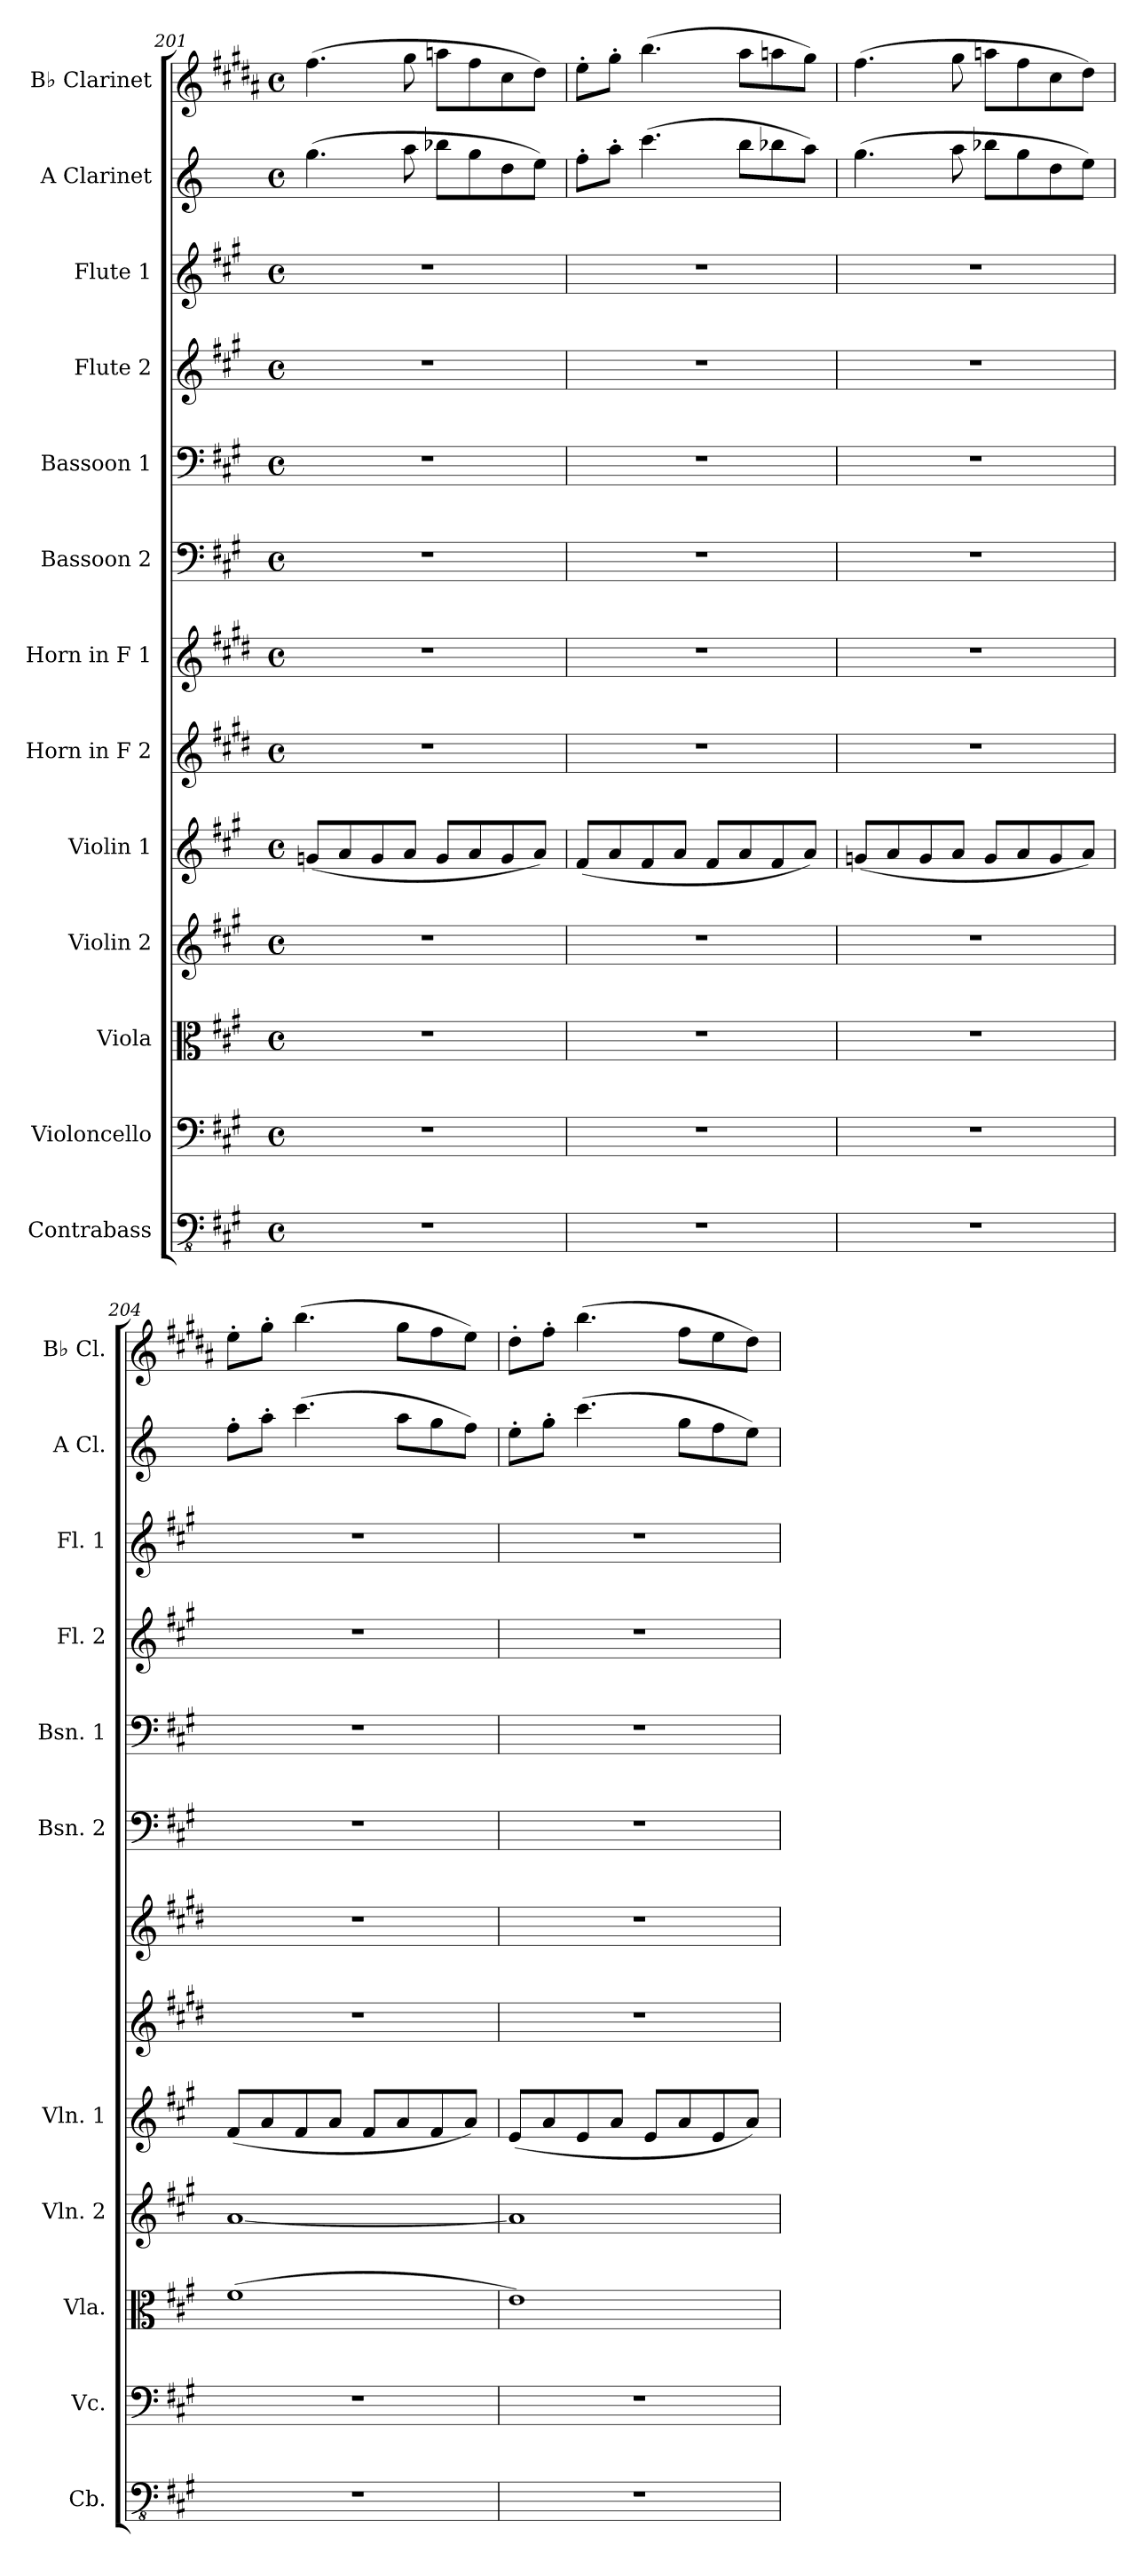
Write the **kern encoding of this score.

**kern	**kern	**kern	**kern	**kern	**kern	**kern	**kern	**kern	**kern	**kern	**kern	**kern
*part13	*part12	*part11	*part10	*part9	*part8	*part7	*part6	*part5	*part4	*part3	*part2	*part1
*staff13	*staff12	*staff11	*staff10	*staff9	*staff8	*staff7	*staff6	*staff5	*staff4	*staff3	*staff2	*staff1
*I"Contrabass	*I"Violoncello	*I"Viola	*I"Violin 2	*I"Violin 1	*I"Horn in F 2	*I"Horn in F 1	*I"Bassoon 2	*I"Bassoon 1	*I"Flute 2	*I"Flute 1	*I"A Clarinet	*I"B♭ Clarinet
*I'Cb.	*I'Vc.	*I'Vla.	*I'Vln. 2	*I'Vln. 1	*	*	*I'Bsn. 2	*I'Bsn. 1	*I'Fl. 2	*I'Fl. 1	*I'A Cl.	*I'B♭ Cl.
*clefFv4	*clefF4	*clefC3	*clefG2	*clefG2	*clefG2	*clefG2	*clefF4	*clefF4	*clefG2	*clefG2	*clefG2	*clefG2
*ITrd7c12	*	*	*	*	*ITrd4c7	*ITrd4c7	*	*	*	*	*ITrd2c3	*ITrd1c2
*k[f#c#g#]	*k[f#c#g#]	*k[f#c#g#]	*k[f#c#g#]	*k[f#c#g#]	*k[f#c#g#]	*k[f#c#g#]	*k[f#c#g#]	*k[f#c#g#]	*k[f#c#g#]	*k[f#c#g#]	*k[f#c#g#]	*k[f#c#g#]
*M4/4	*M4/4	*M4/4	*M4/4	*M4/4	*M4/4	*M4/4	*M4/4	*M4/4	*M4/4	*M4/4	*M4/4	*M4/4
*met(c)	*met(c)	*met(c)	*met(c)	*met(c)	*met(c)	*met(c)	*met(c)	*met(c)	*met(c)	*met(c)	*met(c)	*met(c)
=201	=201	=201	=201	=201	=201	=201	=201	=201	=201	=201	=201	=201
1r	1r	1r	1r	(<8gn/L	1r	1r	1r	1r	1r	1r	(>4.ee\	(>4.ee\
.	.	.	.	8a/	.	.	.	.	.	.	.	.
.	.	.	.	8g/	.	.	.	.	.	.	.	.
.	.	.	.	8a/J	.	.	.	.	.	.	8ff#\	8ff#\
.	.	.	.	8g/L	.	.	.	.	.	.	8ggn\L	8ggn\L
.	.	.	.	8a/	.	.	.	.	.	.	8ee\	8ee\
.	.	.	.	8g/	.	.	.	.	.	.	8b\	8b\
.	.	.	.	8a/J)	.	.	.	.	.	.	8cc#\J)	8cc#\J)
=202	=202	=202	=202	=202	=202	=202	=202	=202	=202	=202	=202	=202
1r	1r	1r	1r	(<8f#/L	1r	1r	1r	1r	1r	1r	8dd'\L	8dd'\L
.	.	.	.	8a/	.	.	.	.	.	.	8ff#'\J	8ff#'\J
.	.	.	.	8f#/	.	.	.	.	.	.	(>4.aa\	(>4.aa\
.	.	.	.	8a/J	.	.	.	.	.	.	.	.
.	.	.	.	8f#/L	.	.	.	.	.	.	.	.
.	.	.	.	8a/	.	.	.	.	.	.	8gg#\L	8gg#\L
.	.	.	.	8f#/	.	.	.	.	.	.	8ggn\	8ggn\
.	.	.	.	8a/J)	.	.	.	.	.	.	8ff#\J)	8ff#\J)
=203	=203	=203	=203	=203	=203	=203	=203	=203	=203	=203	=203	=203
1r	1r	1r	1r	(<8gn/L	1r	1r	1r	1r	1r	1r	(>4.ee\	(>4.ee\
.	.	.	.	8a/	.	.	.	.	.	.	.	.
.	.	.	.	8g/	.	.	.	.	.	.	.	.
.	.	.	.	8a/J	.	.	.	.	.	.	8ff#\	8ff#\
.	.	.	.	8g/L	.	.	.	.	.	.	8ggn\L	8ggn\L
.	.	.	.	8a/	.	.	.	.	.	.	8ee\	8ee\
.	.	.	.	8g/	.	.	.	.	.	.	8b\	8b\
.	.	.	.	8a/J)	.	.	.	.	.	.	8cc#\J)	8cc#\J)
!!LO:PB:g=z
=204	=204	=204	=204	=204	=204	=204	=204	=204	=204	=204	=204	=204
1r	1r	(>1f#	[1a	(<8f#/L	1r	1r	1r	1r	1r	1r	8dd'\L	8dd'\L
.	.	.	.	8a/	.	.	.	.	.	.	8ff#'\J	8ff#'\J
.	.	.	.	8f#/	.	.	.	.	.	.	(>4.aa\	(>4.aa\
.	.	.	.	8a/J	.	.	.	.	.	.	.	.
.	.	.	.	8f#/L	.	.	.	.	.	.	.	.
.	.	.	.	8a/	.	.	.	.	.	.	8ff#\L	8ff#\L
.	.	.	.	8f#/	.	.	.	.	.	.	8ee\	8ee\
.	.	.	.	8a/J)	.	.	.	.	.	.	8dd\J)	8dd\J)
=205	=205	=205	=205	=205	=205	=205	=205	=205	=205	=205	=205	=205
1r	1r	1e)	1a]	(<8e/L	1r	1r	1r	1r	1r	1r	8cc#'\L	8cc#'\L
.	.	.	.	8a/	.	.	.	.	.	.	8ee'\J	8ee'\J
.	.	.	.	8e/	.	.	.	.	.	.	(>4.aa\	(>4.aa\
.	.	.	.	8a/J	.	.	.	.	.	.	.	.
.	.	.	.	8e/L	.	.	.	.	.	.	.	.
.	.	.	.	8a/	.	.	.	.	.	.	8ee\L	8ee\L
.	.	.	.	8e/	.	.	.	.	.	.	8dd\	8dd\
.	.	.	.	8a/J)	.	.	.	.	.	.	8cc#\J)	8cc#\J)
=	=	=	=	=	=	=	=	=	=	=	=	=
*-	*-	*-	*-	*-	*-	*-	*-	*-	*-	*-	*-	*-
